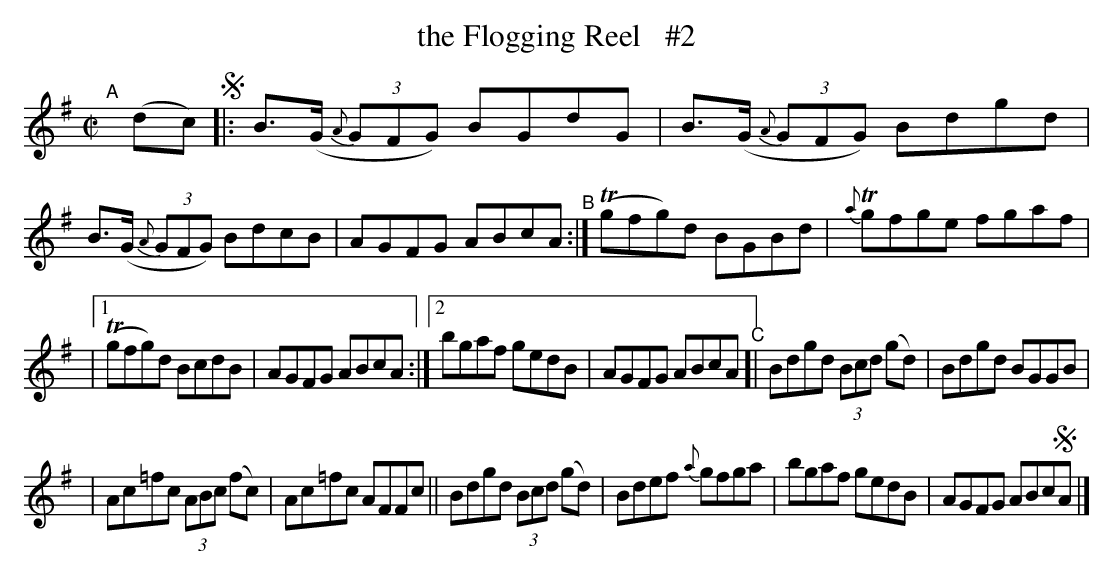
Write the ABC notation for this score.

X:1
T: the Flogging Reel   #2
M: C|
L: 1/8
K: G
"^A"[|] (dc) !segno!\
|: B>(G (3{A}GFG) BGdG | B>(G (3{A}GFG) Bdgd | B>(G (3{A}GFG) BdcB | AGFG ABcA "^B":| (Tgfg)d BGBd | {a}Tgfge fgaf |
|[1 (Tgfg)d BcdB | AGFG ABcA :|[2 bgaf gedB | AGFG ABcA "^C" [| Bdgd (3Bcd (gd) | Bdgd BGGB |
| Ac=fc (3ABc (fc) | Ac=fc AFFc || Bdgd (3Bcd (gd) | Bdef {a}gfga | bgaf gedB | AGFG ABc!segno!A |]
